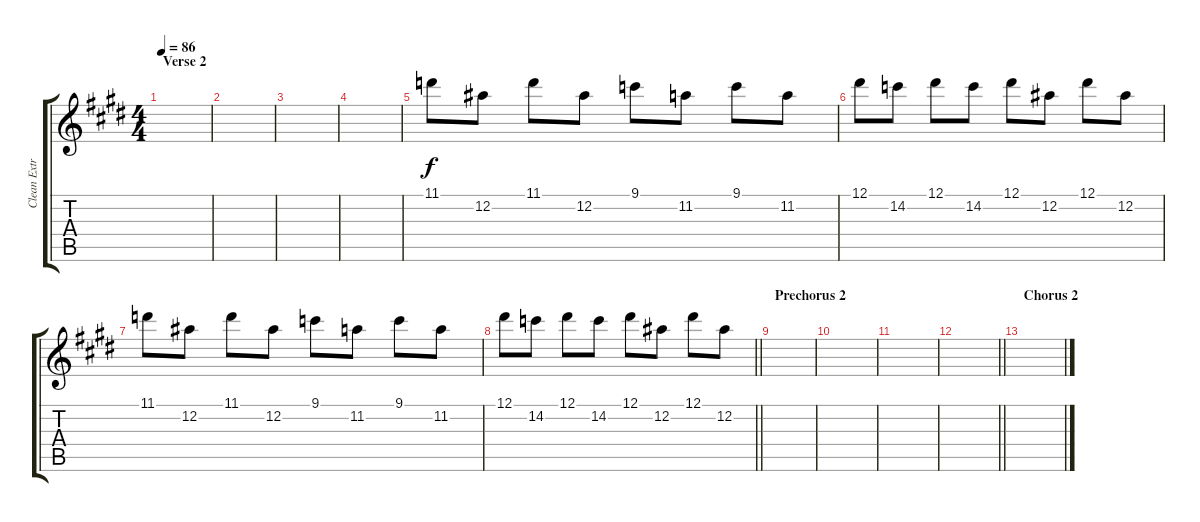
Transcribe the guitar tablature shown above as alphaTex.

\track ("Clean Extra (Electric 4)" "Clean Extr") {instrument electricguitarclean}
\staff {score tabs}
\tuning (Eb4 Bb3 Gb3 Db3 Ab2 Eb2) {hide}
\ts (4 4)
\section ("" "Verse 2")
\tempo 86
\clef g2
\ks e
|
|
|
|
11.1.8 12.2.8 11.1.8 12.2.8 9.1.8 11.2.8 9.1.8 11.2.8 |
12.1.8 14.2.8 12.1.8 14.2.8 12.1.8 12.2.8 12.1.8 12.2.8 |
11.1.8 12.2.8 11.1.8 12.2.8 9.1.8 11.2.8 9.1.8 11.2.8 |
\barLineRight lightlight
12.1.8 14.2.8 12.1.8 14.2.8 12.1.8 12.2.8 12.1.8 12.2.8 |
\section ("" "Prechorus 2")
|
|
|
\barLineRight lightlight
|
\section ("" "Chorus 2")
